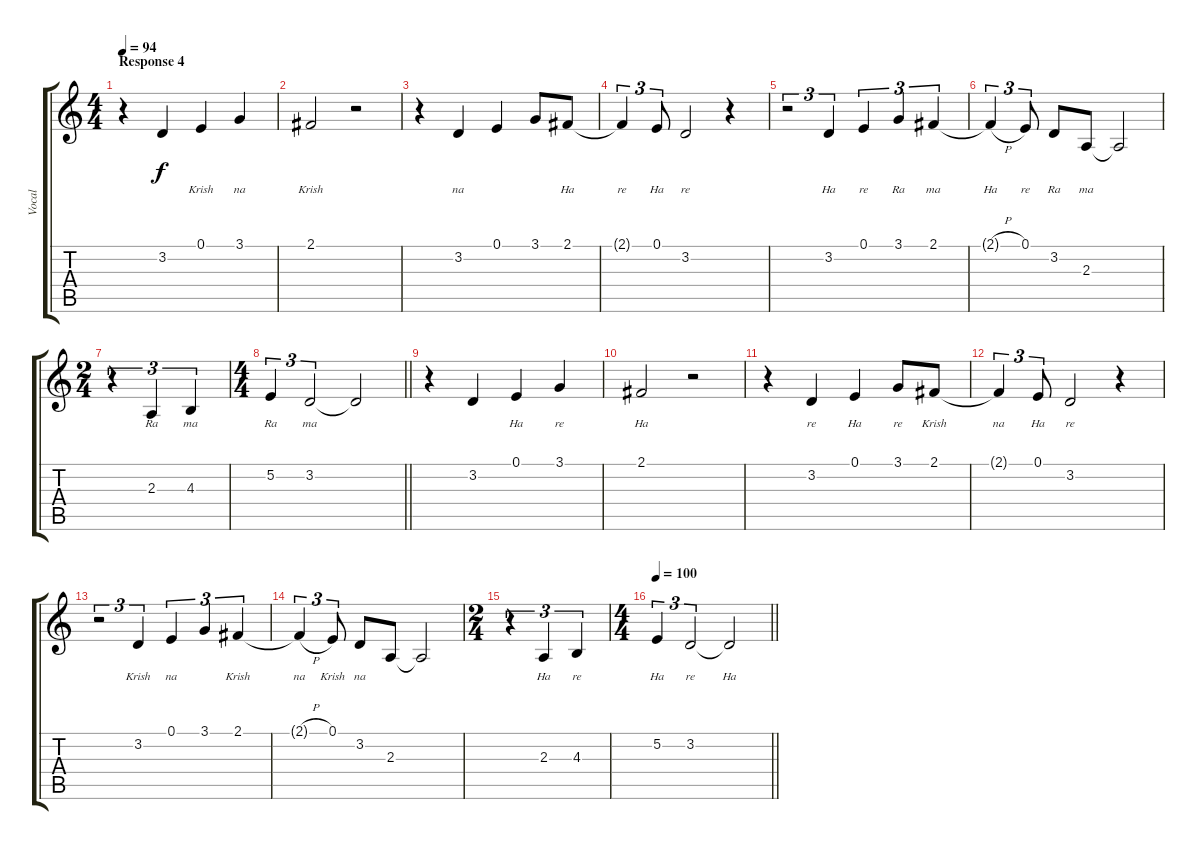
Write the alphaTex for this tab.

\track ("Vocal" "Vocal") {instrument acousticgrandpiano}
\staff {score tabs}
\tuning (E4 B3 G3 D3 A2 E2) {hide}
\ts (4 4)
\section ("" "Response 4")
\tempo 94
\clef g2
\ks c
r.4{dy f} 3.2.4{lyrics (0 "") lyrics (1 "") lyrics (2 "") lyrics (3 "") lyrics (4 "")} 0.1.4{lyrics (0 "Krish") lyrics (1 "") lyrics (2 "") lyrics (3 "") lyrics (4 "")} 3.1.4{lyrics (0 "na") lyrics (1 "") lyrics (2 "") lyrics (3 "") lyrics (4 "")} |
2.1.2{lyrics (0 "Krish") lyrics (1 "") lyrics (2 "") lyrics (3 "") lyrics (4 "")} r.2 |
r.4 3.2.4{lyrics (0 "na") lyrics (1 "") lyrics (2 "") lyrics (3 "") lyrics (4 "")} 0.1.4{lyrics (0 "") lyrics (1 "") lyrics (2 "") lyrics (3 "") lyrics (4 "")} 3.1.8{lyrics (0 "") lyrics (1 "") lyrics (2 "") lyrics (3 "") lyrics (4 "")} 2.1.8{lyrics (0 "Ha") lyrics (1 "") lyrics (2 "") lyrics (3 "") lyrics (4 "")} |
2.1{t}.4{tu (3 2) lyrics (0 "re") lyrics (1 "") lyrics (2 "") lyrics (3 "") lyrics (4 "")} 0.1.8{tu (3 2) lyrics (0 "Ha") lyrics (1 "") lyrics (2 "") lyrics (3 "") lyrics (4 "")} 3.2.2{lyrics (0 "re") lyrics (1 "") lyrics (2 "") lyrics (3 "") lyrics (4 "")} r.4 |
r.2{tu (3 2)} 3.2.4{tu (3 2) lyrics (0 "Ha") lyrics (1 "") lyrics (2 "") lyrics (3 "") lyrics (4 "")} 0.1.4{tu (3 2) lyrics (0 "re") lyrics (1 "") lyrics (2 "") lyrics (3 "") lyrics (4 "")} 3.1.4{tu (3 2) lyrics (0 "Ra") lyrics (1 "") lyrics (2 "") lyrics (3 "") lyrics (4 "")} 2.1.4{tu (3 2) lyrics (0 "ma") lyrics (1 "") lyrics (2 "") lyrics (3 "") lyrics (4 "")} |
2.1{h t}.4{tu (3 2) lyrics (0 "Ha") lyrics (1 "") lyrics (2 "") lyrics (3 "") lyrics (4 "")} 0.1.8{tu (3 2) lyrics (0 "re") lyrics (1 "") lyrics (2 "") lyrics (3 "") lyrics (4 "")} 3.2.8{lyrics (0 "Ra") lyrics (1 "") lyrics (2 "") lyrics (3 "") lyrics (4 "")} 2.3.8{lyrics (0 "ma") lyrics (1 "") lyrics (2 "") lyrics (3 "") lyrics (4 "")} 2.3{t}.2{lyrics (0 "") lyrics (1 "") lyrics (2 "") lyrics (3 "") lyrics (4 "")} |
\ts (2 4)
r.4{tu (3 2)} 2.3.4{tu (3 2) lyrics (0 "Ra") lyrics (1 "") lyrics (2 "") lyrics (3 "") lyrics (4 "")} 4.3.4{tu (3 2) lyrics (0 "ma") lyrics (1 "") lyrics (2 "") lyrics (3 "") lyrics (4 "")} |
\ts (4 4)
\barLineRight lightlight
5.2.4{tu (3 2) lyrics (0 "Ra") lyrics (1 "") lyrics (2 "") lyrics (3 "") lyrics (4 "")} 3.2.2{tu (3 2) lyrics (0 "ma") lyrics (1 "") lyrics (2 "") lyrics (3 "") lyrics (4 "")} 3.2{t}.2{lyrics (0 "") lyrics (1 "") lyrics (2 "") lyrics (3 "") lyrics (4 "")} |
r.4 3.2.4{lyrics (0 "") lyrics (1 "") lyrics (2 "") lyrics (3 "") lyrics (4 "")} 0.1.4{lyrics (0 "Ha") lyrics (1 "") lyrics (2 "") lyrics (3 "") lyrics (4 "")} 3.1.4{lyrics (0 "re") lyrics (1 "") lyrics (2 "") lyrics (3 "") lyrics (4 "")} |
2.1.2{lyrics (0 "Ha") lyrics (1 "") lyrics (2 "") lyrics (3 "") lyrics (4 "")} r.2 |
r.4 3.2.4{lyrics (0 "re") lyrics (1 "") lyrics (2 "") lyrics (3 "") lyrics (4 "")} 0.1.4{lyrics (0 "Ha") lyrics (1 "") lyrics (2 "") lyrics (3 "") lyrics (4 "")} 3.1.8{lyrics (0 "re") lyrics (1 "") lyrics (2 "") lyrics (3 "") lyrics (4 "")} 2.1.8{lyrics (0 "Krish") lyrics (1 "") lyrics (2 "") lyrics (3 "") lyrics (4 "")} |
2.1{t}.4{tu (3 2) lyrics (0 "na") lyrics (1 "") lyrics (2 "") lyrics (3 "") lyrics (4 "")} 0.1.8{tu (3 2) lyrics (0 "Ha") lyrics (1 "") lyrics (2 "") lyrics (3 "") lyrics (4 "")} 3.2.2{lyrics (0 "re") lyrics (1 "") lyrics (2 "") lyrics (3 "") lyrics (4 "")} r.4 |
r.2{tu (3 2)} 3.2.4{tu (3 2) lyrics (0 "Krish") lyrics (1 "") lyrics (2 "") lyrics (3 "") lyrics (4 "")} 0.1.4{tu (3 2) lyrics (0 "na") lyrics (1 "") lyrics (2 "") lyrics (3 "") lyrics (4 "")} 3.1.4{tu (3 2) lyrics (0 "") lyrics (1 "") lyrics (2 "") lyrics (3 "") lyrics (4 "")} 2.1.4{tu (3 2) lyrics (0 "Krish") lyrics (1 "") lyrics (2 "") lyrics (3 "") lyrics (4 "")} |
2.1{h t}.4{tu (3 2) lyrics (0 "na") lyrics (1 "") lyrics (2 "") lyrics (3 "") lyrics (4 "")} 0.1.8{tu (3 2) lyrics (0 "Krish") lyrics (1 "") lyrics (2 "") lyrics (3 "") lyrics (4 "")} 3.2.8{lyrics (0 "na") lyrics (1 "") lyrics (2 "") lyrics (3 "") lyrics (4 "")} 2.3.8{lyrics (0 "") lyrics (1 "") lyrics (2 "") lyrics (3 "") lyrics (4 "")} 2.3{t}.2{lyrics (0 "") lyrics (1 "") lyrics (2 "") lyrics (3 "") lyrics (4 "")} |
\ts (2 4)
r.4{tu (3 2)} 2.3.4{tu (3 2) lyrics (0 "Ha") lyrics (1 "") lyrics (2 "") lyrics (3 "") lyrics (4 "")} 4.3.4{tu (3 2) lyrics (0 "re") lyrics (1 "") lyrics (2 "") lyrics (3 "") lyrics (4 "")} |
\ts (4 4)
\tempo 100
\barLineRight lightlight
5.2.4{tu (3 2) lyrics (0 "Ha") lyrics (1 "") lyrics (2 "") lyrics (3 "") lyrics (4 "")} 3.2.2{tu (3 2) lyrics (0 "re") lyrics (1 "") lyrics (2 "") lyrics (3 "") lyrics (4 "")} 3.2{t}.2{lyrics (0 "Ha") lyrics (1 "") lyrics (2 "") lyrics (3 "") lyrics (4 "")}
